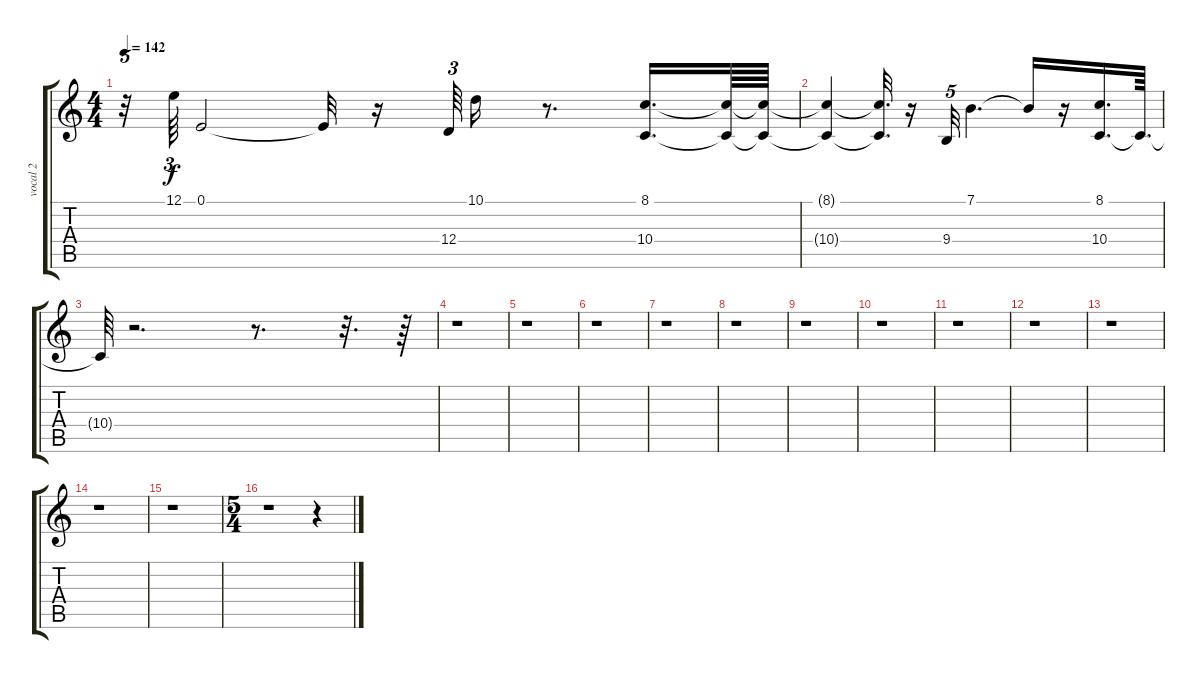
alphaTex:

\track ("vocal 2" "vocal 2") {instrument lead2sawtooth}
\staff {score tabs}
\tuning (E4 B3 G3 D3 A2 E2) {hide}
\ts (4 4)
\tempo 142
\clef g2
\ks c
r.32{tu (5 4) dy ff} 12.1.64{tu (3 2) dy f} 0.1.2 0.1{t}.32 r.16 12.4.64{tu (3 2)} 10.1.16 r.8{d} (8.1 10.4).16{d} (8.1{t} 10.4{t}).64 (8.1{t} 10.4{t}).64 |
(8.1{t} 10.4{t}).4 (8.1{t} 10.4{t}).32{d} r.16 9.4.32{tu (5 4)} 7.1.4{d} 7.1{t}.16 r.16 (8.1 10.4).16{d} 10.4{t}.64{d} |
10.4{t}.64 r.2{d} r.8{d} r.32{d} r.64 |
r.1 |
r.1 |
r.1 |
r.1 |
r.1 |
r.1 |
r.1 |
r.1 |
r.1 |
r.1 |
r.1 |
r.1 |
\ts (5 4)
r.1 r.4
